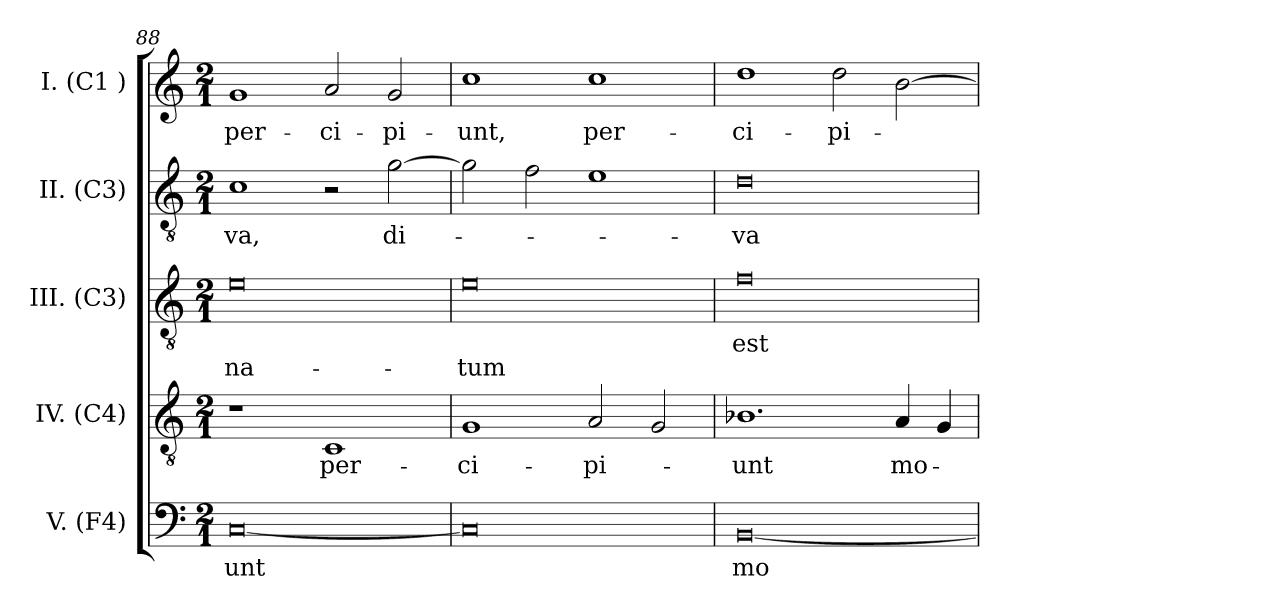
**kern	**text	**kern	**text	**kern	**text	**text	**kern	**text	**kern	**text
*part5	*part5	*part4	*part4	*part3	*part3	*part3	*part2	*part2	*part1	*part1
*staff5	*staff5	*staff4	*staff4	*staff3	*staff3	*staff3	*staff2	*staff2	*staff1	*staff1
*I"V. (F4)	*	*I"IV. (C4)	*	*I"III. (C3)	*	*	*I"II. (C3)	*	*I"I. (C1 )	*
*I'V.	*	*I'IV.	*	*I'III.	*	*	*I'II.	*	*I'I.	*
*clefF4	*	*clefGv2	*	*clefGv2	*	*	*clefGv2	*	*clefG2	*
*	*	*	*	*	*	*	*	*	*k[]	*
*	*	*	*	*	*	*	*	*	*C:	*
*M2/1	*	*M2/1	*	*M2/1	*	*	*M2/1	*	*M2/1	*
=88	=88	=88	=88	=88	=88	=88	=88	=88	=88	=88
!	!LO:LY:b:cj	!	!	!	!	!LO:LY:b:rj	!	!LO:LY:b:cj	!	!LO:LY:b:cj
[<0C	-unt	1r	.	0e	.	na-	1c	-va,	1g	per-
!	!	!	!LO:LY:b:cj	!	!	!	!	!	!	!LO:LY:b:cj
.	.	1C	per-	.	.	.	2r	.	2a/	-ci-
!	!	!	!	!	!	!	!	!LO:LY:b:cj	!	!LO:LY:b:cj
.	.	.	.	.	.	.	[>2g\	di-	2g/	-pi-
=89	=89	=89	=89	=89	=89	=89	=89	=89	=89	=89
!	!	!	!LO:LY:b:cj	!	!	!LO:LY:b:cj	!	!	!	!LO:LY:b:cj
0C]	.	1G	-ci-	0e	.	-tum	2g\]	.	1cc	-unt,
.	.	.	.	.	.	.	2f\	.	.	.
!	!	!	!LO:LY:b:cj	!	!	!	!	!	!	!LO:LY:b:cj
.	.	2A/	-pi-	.	.	.	1e	.	1cc	per-
.	.	2G/	.	.	.	.	.	.	.	.
=90	=90	=90	=90	=90	=90	=90	=90	=90	=90	=90
!	!LO:LY:b:cj	!	!LO:LY:b:cj	!	!LO:LY:b:rj	!	!	!LO:LY:b:rj	!	!LO:LY:b:cj
[>0BB	mo-	1.B-	-unt	0f	est	.	0d	-va	1dd	-ci-
!	!	!	!	!	!	!	!	!	!	!LO:LY:b:cj
.	.	.	.	.	.	.	.	.	2dd\	-pi-
!	!	!	!LO:LY:b	!	!	!	!	!	!	!
.	.	4A/	mo-	.	.	.	.	.	[<2b\	.
.	.	4G/	.	.	.	.	.	.	.	.
=	=	=	=	=	=	=	=	=	=	=
*-	*-	*-	*-	*-	*-	*-	*-	*-	*-	*-
